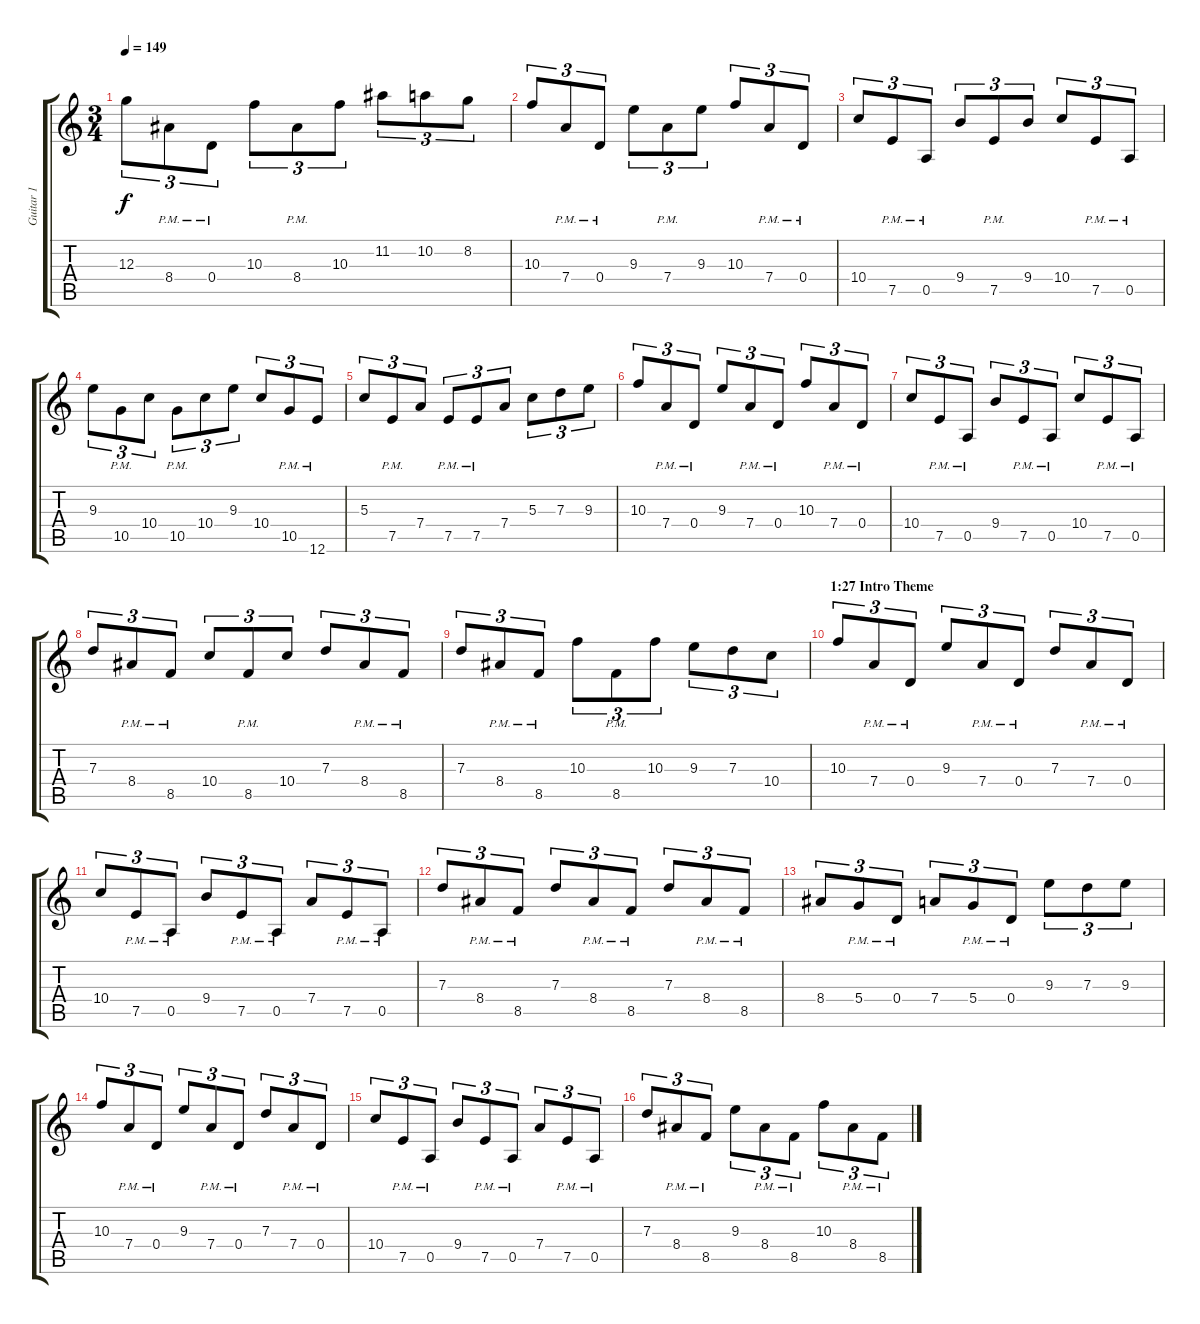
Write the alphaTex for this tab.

\track ("Guitar 1" "Guitar 1") {instrument distortionguitar}
\staff {score tabs}
\tuning (E4 B3 G3 D3 A2 E2) {hide}
\ts (3 4)
\tempo 149
\clef g2
\ks c
12.3.8{tu (3 2) dy f} 8.4{pm}.8{tu (3 2)} 0.4{pm}.8{tu (3 2)} 10.3.8{tu (3 2)} 8.4{pm}.8{tu (3 2)} 10.3.8{tu (3 2)} 11.2.8{tu (3 2)} 10.2.8{tu (3 2)} 8.2.8{tu (3 2)} |
10.3.8{tu (3 2)} 7.4{pm}.8{tu (3 2)} 0.4{pm}.8{tu (3 2)} 9.3.8{tu (3 2)} 7.4{pm}.8{tu (3 2)} 9.3.8{tu (3 2)} 10.3.8{tu (3 2)} 7.4{pm}.8{tu (3 2)} 0.4{pm}.8{tu (3 2)} |
10.4.8{tu (3 2)} 7.5{pm}.8{tu (3 2)} 0.5{pm}.8{tu (3 2)} 9.4.8{tu (3 2)} 7.5{pm}.8{tu (3 2)} 9.4.8{tu (3 2)} 10.4.8{tu (3 2)} 7.5{pm}.8{tu (3 2)} 0.5{pm}.8{tu (3 2)} |
9.3.8{tu (3 2)} 10.5{pm}.8{tu (3 2)} 10.4.8{tu (3 2)} 10.5{pm}.8{tu (3 2)} 10.4.8{tu (3 2)} 9.3.8{tu (3 2)} 10.4.8{tu (3 2)} 10.5{pm}.8{tu (3 2)} 12.6{pm}.8{tu (3 2)} |
5.3.8{tu (3 2)} 7.5{pm}.8{tu (3 2)} 7.4.8{tu (3 2)} 7.5{pm}.8{tu (3 2)} 7.5{pm}.8{tu (3 2)} 7.4.8{tu (3 2)} 5.3.8{tu (3 2)} 7.3.8{tu (3 2)} 9.3.8{tu (3 2)} |
10.3.8{tu (3 2)} 7.4{pm}.8{tu (3 2)} 0.4{pm}.8{tu (3 2)} 9.3.8{tu (3 2)} 7.4{pm}.8{tu (3 2)} 0.4{pm}.8{tu (3 2)} 10.3.8{tu (3 2)} 7.4{pm}.8{tu (3 2)} 0.4{pm}.8{tu (3 2)} |
10.4.8{tu (3 2)} 7.5{pm}.8{tu (3 2)} 0.5{pm}.8{tu (3 2)} 9.4.8{tu (3 2)} 7.5{pm}.8{tu (3 2)} 0.5{pm}.8{tu (3 2)} 10.4.8{tu (3 2)} 7.5{pm}.8{tu (3 2)} 0.5{pm}.8{tu (3 2)} |
7.3.8{tu (3 2)} 8.4{pm}.8{tu (3 2)} 8.5{pm}.8{tu (3 2)} 10.4.8{tu (3 2)} 8.5{pm}.8{tu (3 2)} 10.4.8{tu (3 2)} 7.3.8{tu (3 2)} 8.4{pm}.8{tu (3 2)} 8.5{pm}.8{tu (3 2)} |
7.3.8{tu (3 2)} 8.4{pm}.8{tu (3 2)} 8.5{pm}.8{tu (3 2)} 10.3.8{tu (3 2)} 8.5{pm}.8{tu (3 2)} 10.3.8{tu (3 2)} 9.3.8{tu (3 2)} 7.3.8{tu (3 2)} 10.4.8{tu (3 2)} |
\section ("" "1:27 Intro Theme")
10.3.8{tu (3 2)} 7.4{pm}.8{tu (3 2)} 0.4{pm}.8{tu (3 2)} 9.3.8{tu (3 2)} 7.4{pm}.8{tu (3 2)} 0.4{pm}.8{tu (3 2)} 7.3.8{tu (3 2)} 7.4{pm}.8{tu (3 2)} 0.4{pm}.8{tu (3 2)} |
10.4.8{tu (3 2)} 7.5{pm}.8{tu (3 2)} 0.5{pm}.8{tu (3 2)} 9.4.8{tu (3 2)} 7.5{pm}.8{tu (3 2)} 0.5{pm}.8{tu (3 2)} 7.4.8{tu (3 2)} 7.5{pm}.8{tu (3 2)} 0.5{pm}.8{tu (3 2)} |
7.3.8{tu (3 2)} 8.4{pm}.8{tu (3 2)} 8.5{pm}.8{tu (3 2)} 7.3.8{tu (3 2)} 8.4{pm}.8{tu (3 2)} 8.5{pm}.8{tu (3 2)} 7.3.8{tu (3 2)} 8.4{pm}.8{tu (3 2)} 8.5{pm}.8{tu (3 2)} |
8.4.8{tu (3 2)} 5.4{pm}.8{tu (3 2)} 0.4{pm}.8{tu (3 2)} 7.4.8{tu (3 2)} 5.4{pm}.8{tu (3 2)} 0.4{pm}.8{tu (3 2)} 9.3.8{tu (3 2)} 7.3.8{tu (3 2)} 9.3.8{tu (3 2)} |
10.3.8{tu (3 2)} 7.4{pm}.8{tu (3 2)} 0.4{pm}.8{tu (3 2)} 9.3.8{tu (3 2)} 7.4{pm}.8{tu (3 2)} 0.4{pm}.8{tu (3 2)} 7.3.8{tu (3 2)} 7.4{pm}.8{tu (3 2)} 0.4{pm}.8{tu (3 2)} |
10.4.8{tu (3 2)} 7.5{pm}.8{tu (3 2)} 0.5{pm}.8{tu (3 2)} 9.4.8{tu (3 2)} 7.5{pm}.8{tu (3 2)} 0.5{pm}.8{tu (3 2)} 7.4.8{tu (3 2)} 7.5{pm}.8{tu (3 2)} 0.5{pm}.8{tu (3 2)} |
7.3.8{tu (3 2)} 8.4{pm}.8{tu (3 2)} 8.5{pm}.8{tu (3 2)} 9.3.8{tu (3 2)} 8.4{pm}.8{tu (3 2)} 8.5{pm}.8{tu (3 2)} 10.3.8{tu (3 2)} 8.4{pm}.8{tu (3 2)} 8.5{pm}.8{tu (3 2)}
